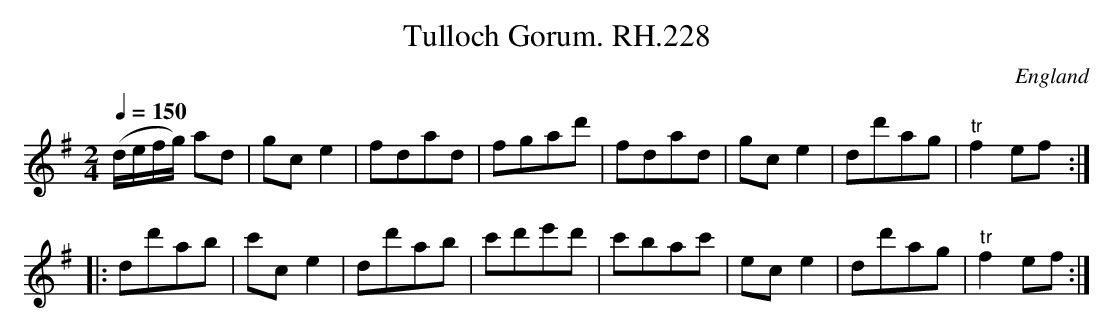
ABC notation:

X:1
T:Tulloch Gorum. RH.228
L:1/8
M:2/4
O:England
Q:1/4=150
K:G
(d/e/f/g/) ad|gce2|fdad|fgad'|\
fdad|gce2|dd'ag|"tr"f2ef:|!
|:dd'ab|c'ce2|dd'ab|c'd'e'd'|\
c'bac'|ece2|dd'ag|"tr"f2ef:|
